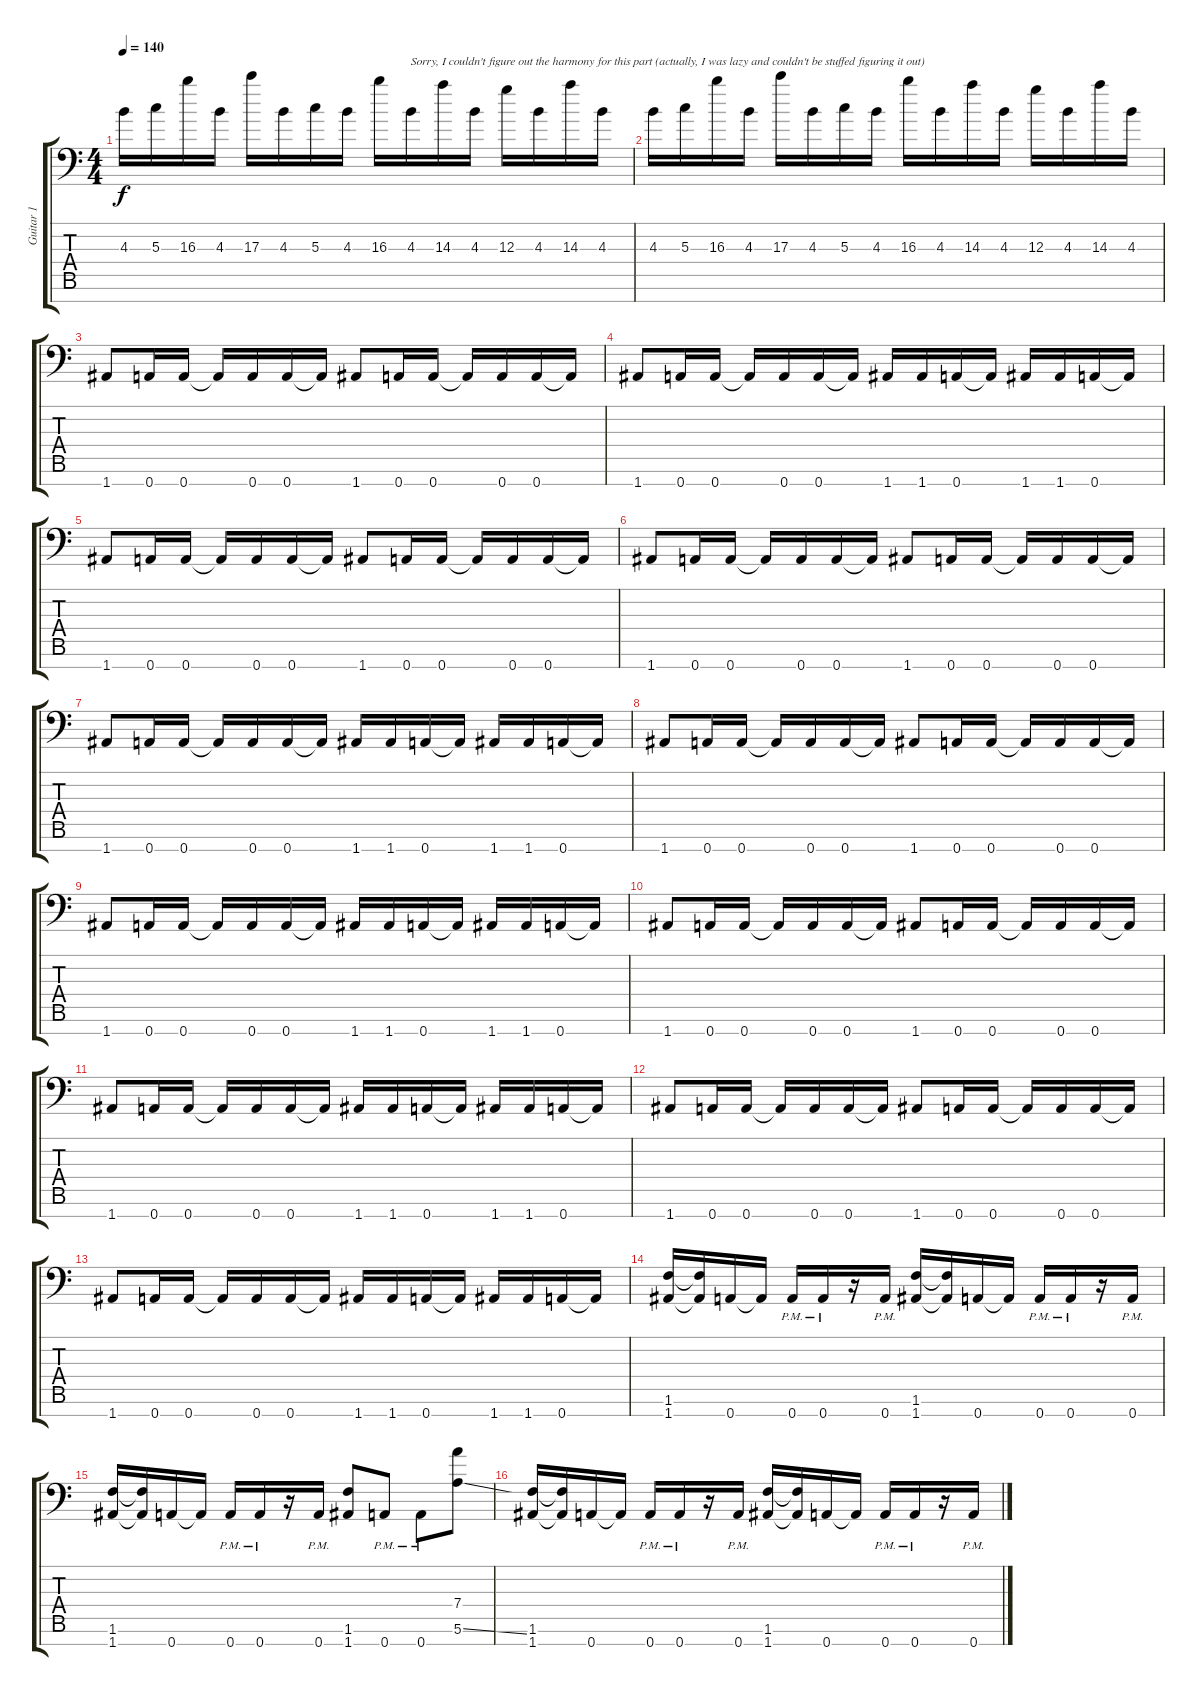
\track ("Guitar 1" "Guitar 1") {instrument distortionguitar}
\staff {score tabs}
\tuning (E4 B3 G3 D3 A2 E2 A1) {hide}
\ts (4 4)
\tempo 140
\clef f4
\ks c
4.3.16{dy f} 5.3.16 16.3.16 4.3.16 17.3.16 4.3.16 5.3.16 4.3.16 16.3.16 4.3.16{txt "Sorry, I couldn't figure out the harmony for this part (actually, I was lazy and couldn't be stuffed figuring it out)"} 14.3.16 4.3.16 12.3.16 4.3.16 14.3.16 4.3.16 |
4.3.16 5.3.16 16.3.16 4.3.16 17.3.16 4.3.16 5.3.16 4.3.16 16.3.16 4.3.16 14.3.16 4.3.16 12.3.16 4.3.16 14.3.16 4.3.16 |
1.7.8 0.7.16 0.7.16 0.7{t}.16 0.7.16 0.7.16 0.7{t}.16 1.7.8 0.7.16 0.7.16 0.7{t}.16 0.7.16 0.7.16 0.7{t}.16 |
1.7.8 0.7.16 0.7.16 0.7{t}.16 0.7.16 0.7.16 0.7{t}.16 1.7.16 1.7.16 0.7.16 0.7{t}.16 1.7.16 1.7.16 0.7.16 0.7{t}.16 |
1.7.8 0.7.16 0.7.16 0.7{t}.16 0.7.16 0.7.16 0.7{t}.16 1.7.8 0.7.16 0.7.16 0.7{t}.16 0.7.16 0.7.16 0.7{t}.16 |
1.7.8 0.7.16 0.7.16 0.7{t}.16 0.7.16 0.7.16 0.7{t}.16 1.7.8 0.7.16 0.7.16 0.7{t}.16 0.7.16 0.7.16 0.7{t}.16 |
1.7.8 0.7.16 0.7.16 0.7{t}.16 0.7.16 0.7.16 0.7{t}.16 1.7.16 1.7.16 0.7.16 0.7{t}.16 1.7.16 1.7.16 0.7.16 0.7{t}.16 |
1.7.8 0.7.16 0.7.16 0.7{t}.16 0.7.16 0.7.16 0.7{t}.16 1.7.8 0.7.16 0.7.16 0.7{t}.16 0.7.16 0.7.16 0.7{t}.16 |
1.7.8 0.7.16 0.7.16 0.7{t}.16 0.7.16 0.7.16 0.7{t}.16 1.7.16 1.7.16 0.7.16 0.7{t}.16 1.7.16 1.7.16 0.7.16 0.7{t}.16 |
1.7.8 0.7.16 0.7.16 0.7{t}.16 0.7.16 0.7.16 0.7{t}.16 1.7.8 0.7.16 0.7.16 0.7{t}.16 0.7.16 0.7.16 0.7{t}.16 |
1.7.8 0.7.16 0.7.16 0.7{t}.16 0.7.16 0.7.16 0.7{t}.16 1.7.16 1.7.16 0.7.16 0.7{t}.16 1.7.16 1.7.16 0.7.16 0.7{t}.16 |
1.7.8 0.7.16 0.7.16 0.7{t}.16 0.7.16 0.7.16 0.7{t}.16 1.7.8 0.7.16 0.7.16 0.7{t}.16 0.7.16 0.7.16 0.7{t}.16 |
1.7.8 0.7.16 0.7.16 0.7{t}.16 0.7.16 0.7.16 0.7{t}.16 1.7.16 1.7.16 0.7.16 0.7{t}.16 1.7.16 1.7.16 0.7.16 0.7{t}.16 |
(1.6 1.7).16 (1.6{t} 1.7{t}).16 0.7.16 0.7{t}.16 0.7{pm}.16 0.7{pm}.16 r.16 0.7{pm}.16 (1.6 1.7).16 (1.6{t} 1.7{t}).16 0.7.16 0.7{t}.16 0.7{pm}.16 0.7{pm}.16 r.16 0.7{pm}.16 |
(1.6 1.7).16 (1.6{t} 1.7{t}).16 0.7.16 0.7{t}.16 0.7{pm}.16 0.7{pm}.16 r.16 0.7{pm}.16 (1.6 1.7).8 0.7{pm}.8 0.7{pm}.8 (7.4 5.6{ss}).8 |
(1.6 1.7).16 (1.6{t} 1.7{t}).16 0.7.16 0.7{t}.16 0.7{pm}.16 0.7{pm}.16 r.16 0.7{pm}.16 (1.6 1.7).16 (1.6{t} 1.7{t}).16 0.7.16 0.7{t}.16 0.7{pm}.16 0.7{pm}.16 r.16 0.7{pm}.16
